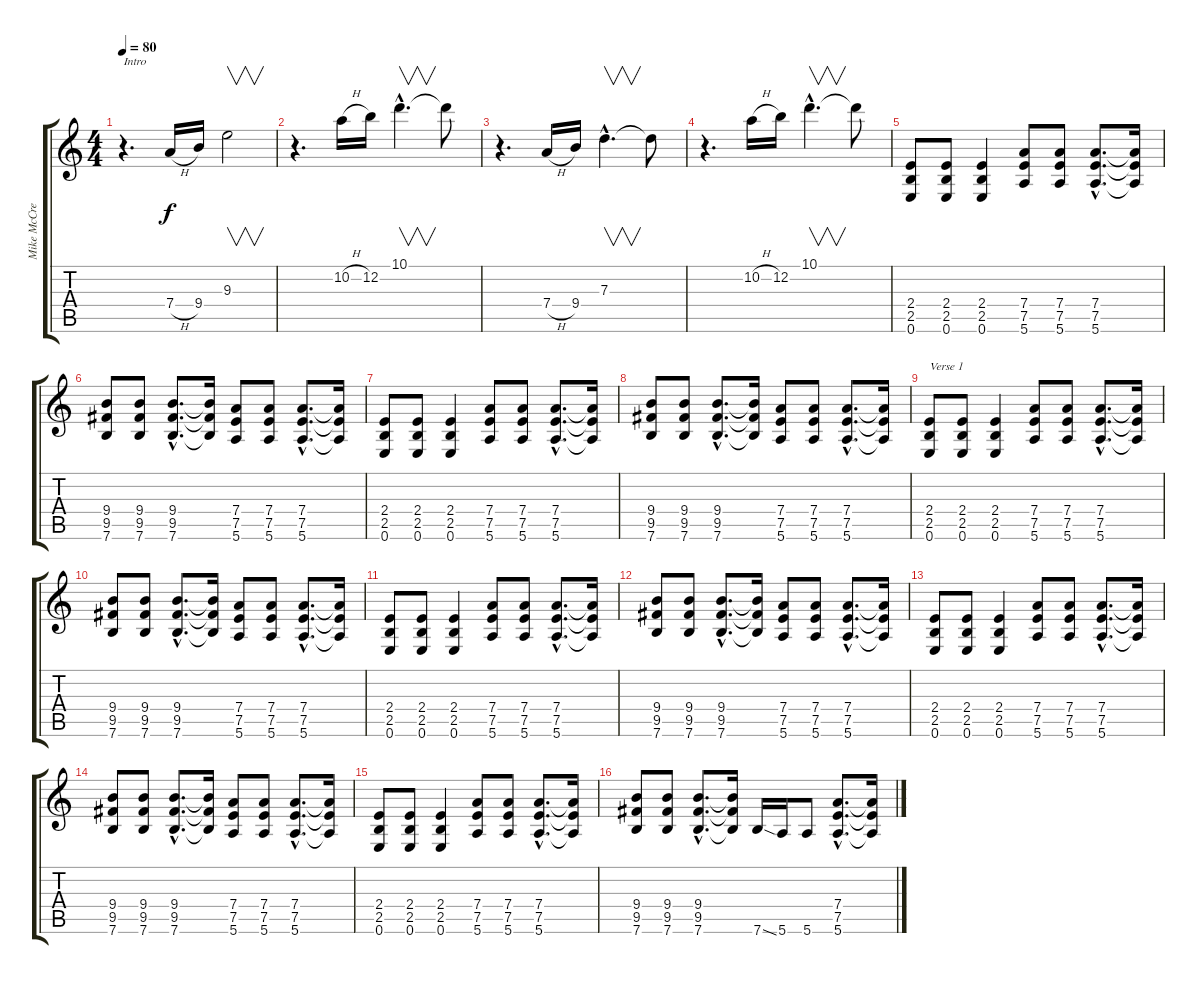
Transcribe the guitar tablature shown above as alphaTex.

\track ("Mike McCready" "Mike McCre") {instrument distortionguitar}
\staff {score tabs}
\tuning (E4 B3 G3 D3 A2 E2) {hide}
\ts (4 4)
\tempo 80
\clef g2
\ks c
r.4{d txt "Intro" dy f instrument distortionguitar} 7.4{h}.16 9.4.16 9.3.2{v} |
r.4{d} 10.2{h}.16 12.2.16 10.1{hac}.4{v d} 10.1{t}.8 |
r.4{d} 7.4{h}.16 9.4.16 7.3{hac}.4{v d} 7.3{t}.8 |
r.4{d} 10.2{h}.16 12.2.16 10.1{hac}.4{v d} 10.1{t}.8 |
(2.4 2.5 0.6).8 (2.4 2.5 0.6).8 (2.4 2.5 0.6).4 (7.4 7.5 5.6).8 (7.4 7.5 5.6).8 (7.4{hac} 7.5{hac} 5.6{hac}).8{d} (7.4{t} 7.5{t} 5.6{t}).16 |
(9.4 9.5 7.6).8 (9.4 9.5 7.6).8 (9.4{hac} 9.5{hac} 7.6{hac}).8{d} (9.4{t} 9.5{t} 7.6{t}).16 (7.4 7.5 5.6).8 (7.4 7.5 5.6).8 (7.4{hac} 7.5{hac} 5.6{hac}).8{d} (7.4{t} 7.5{t} 5.6{t}).16 |
(2.4 2.5 0.6).8 (2.4 2.5 0.6).8 (2.4 2.5 0.6).4 (7.4 7.5 5.6).8 (7.4 7.5 5.6).8 (7.4{hac} 7.5{hac} 5.6{hac}).8{d} (7.4{t} 7.5{t} 5.6{t}).16 |
(9.4 9.5 7.6).8 (9.4 9.5 7.6).8 (9.4{hac} 9.5{hac} 7.6{hac}).8{d} (9.4{t} 9.5{t} 7.6{t}).16 (7.4 7.5 5.6).8 (7.4 7.5 5.6).8 (7.4{hac} 7.5{hac} 5.6{hac}).8{d} (7.4{t} 7.5{t} 5.6{t}).16 |
(2.4 2.5 0.6).8{txt "Verse 1"} (2.4 2.5 0.6).8 (2.4 2.5 0.6).4 (7.4 7.5 5.6).8 (7.4 7.5 5.6).8 (7.4{hac} 7.5{hac} 5.6{hac}).8{d} (7.4{t} 7.5{t} 5.6{t}).16 |
(9.4 9.5 7.6).8 (9.4 9.5 7.6).8 (9.4{hac} 9.5{hac} 7.6{hac}).8{d} (9.4{t} 9.5{t} 7.6{t}).16 (7.4 7.5 5.6).8 (7.4 7.5 5.6).8 (7.4{hac} 7.5{hac} 5.6{hac}).8{d} (7.4{t} 7.5{t} 5.6{t}).16 |
(2.4 2.5 0.6).8 (2.4 2.5 0.6).8 (2.4 2.5 0.6).4 (7.4 7.5 5.6).8 (7.4 7.5 5.6).8 (7.4{hac} 7.5{hac} 5.6{hac}).8{d} (7.4{t} 7.5{t} 5.6{t}).16 |
(9.4 9.5 7.6).8 (9.4 9.5 7.6).8 (9.4{hac} 9.5{hac} 7.6{hac}).8{d} (9.4{t} 9.5{t} 7.6{t}).16 (7.4 7.5 5.6).8 (7.4 7.5 5.6).8 (7.4{hac} 7.5{hac} 5.6{hac}).8{d} (7.4{t} 7.5{t} 5.6{t}).16 |
(2.4 2.5 0.6).8 (2.4 2.5 0.6).8 (2.4 2.5 0.6).4 (7.4 7.5 5.6).8 (7.4 7.5 5.6).8 (7.4{hac} 7.5{hac} 5.6{hac}).8{d} (7.4{t} 7.5{t} 5.6{t}).16 |
(9.4 9.5 7.6).8 (9.4 9.5 7.6).8 (9.4{hac} 9.5{hac} 7.6{hac}).8{d} (9.4{t} 9.5{t} 7.6{t}).16 (7.4 7.5 5.6).8 (7.4 7.5 5.6).8 (7.4{hac} 7.5{hac} 5.6{hac}).8{d} (7.4{t} 7.5{t} 5.6{t}).16 |
(2.4 2.5 0.6).8 (2.4 2.5 0.6).8 (2.4 2.5 0.6).4 (7.4 7.5 5.6).8 (7.4 7.5 5.6).8 (7.4{hac} 7.5{hac} 5.6{hac}).8{d} (7.4{t} 7.5{t} 5.6{t}).16 |
(9.4 9.5 7.6).8 (9.4 9.5 7.6).8 (9.4{hac} 9.5{hac} 7.6{hac}).8{d} (9.4{t} 9.5{t} 7.6{t}).16 7.6{ss}.16 5.6.16 5.6.8 (7.4{hac} 7.5{hac} 5.6{hac}).8{d} (7.4{t} 7.5{t} 5.6{t}).16
